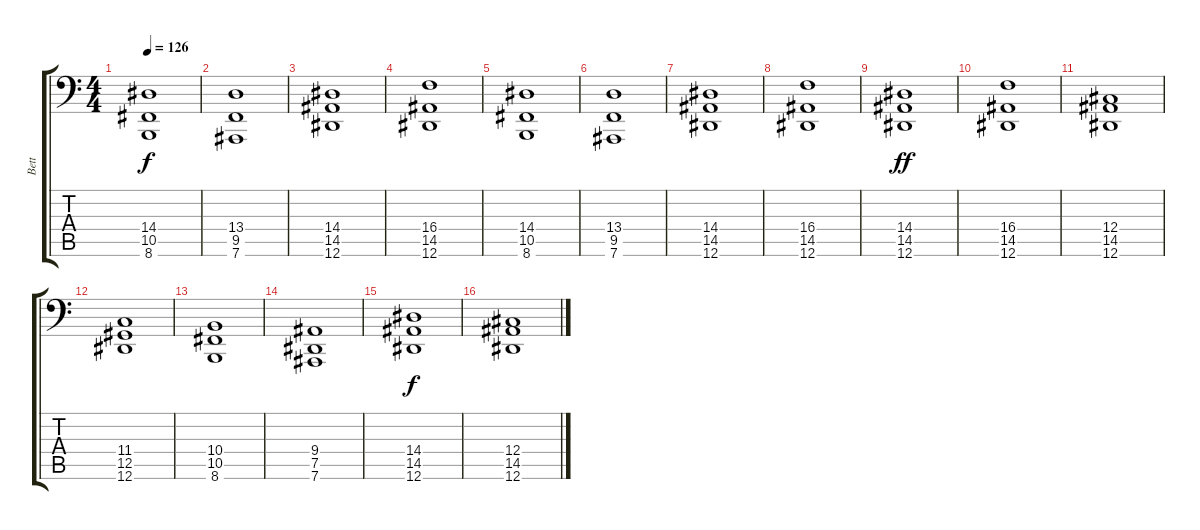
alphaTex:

\track ("Bett" "Bett") {instrument churchorgan}
\staff {score tabs}
\tuning (Eb3 Bb2 Gb2 Db2 Ab1 Eb1) {hide}
\ts (4 4)
\tempo 126
\clef f4
\ks c
(14.4 10.5 8.6).1{dy f} |
(13.4 9.5 7.6).1 |
(14.4 14.5 12.6).1 |
(16.4 14.5 12.6).1 |
(14.4 10.5 8.6).1 |
(13.4 9.5 7.6).1 |
(14.4 14.5 12.6).1 |
(16.4 14.5 12.6).1 |
(14.4 14.5 12.6).1{dy ff} |
(16.4 14.5 12.6).1 |
(12.4 14.5 12.6).1 |
(11.4 12.5 12.6).1 |
(10.4 10.5 8.6).1 |
(9.4 7.5 7.6).1 |
(14.4 14.5 12.6).1{dy f} |
(12.4 14.5 12.6).1
